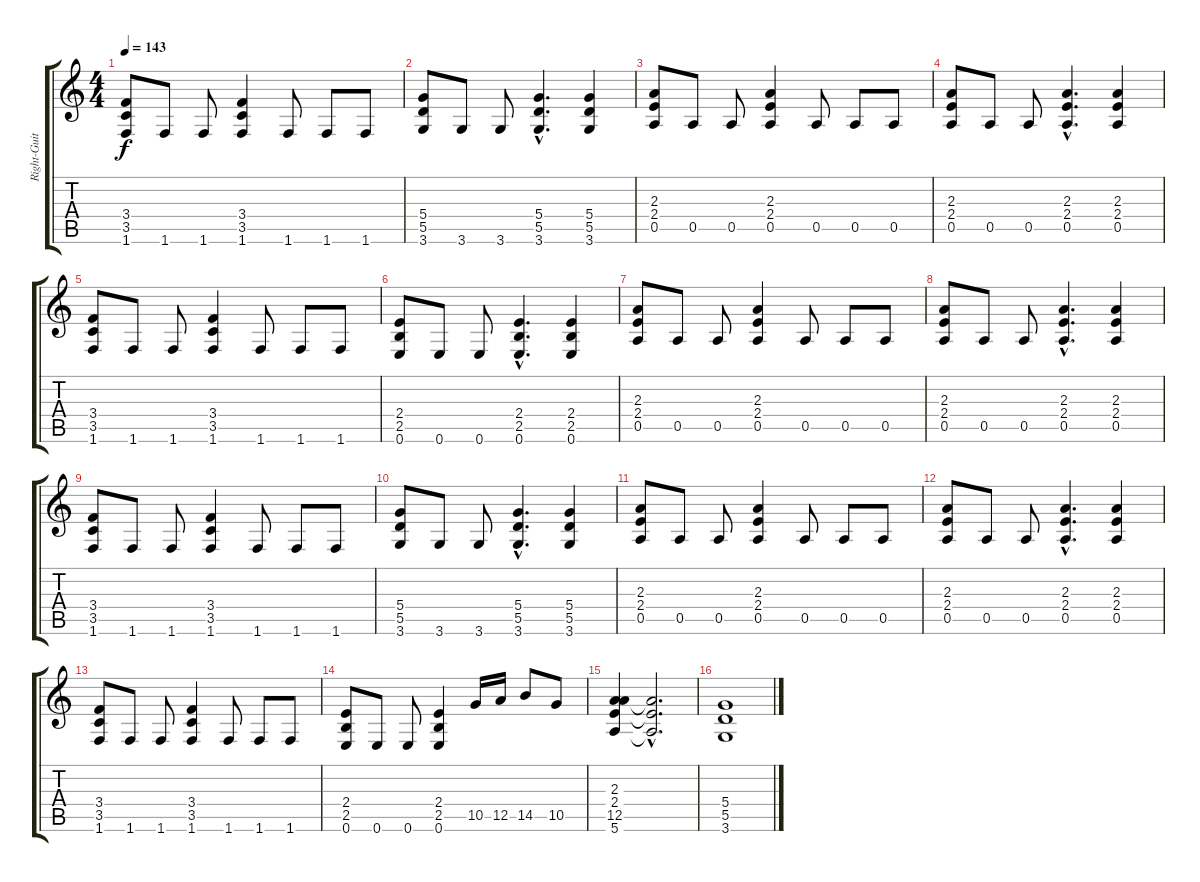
\track ("Right-Guitar" "Right-Guit") {instrument distortionguitar}
\staff {score tabs}
\tuning (E4 B3 G3 D3 A2 E2) {hide}
\ts (4 4)
\tempo 143
\clef g2
\ks c
(3.4 3.5 1.6).8{dy f} 1.6.8 1.6.8 (3.4 3.5 1.6).4 1.6.8 1.6.8 1.6.8 |
(5.4 5.5 3.6).8 3.6.8 3.6.8 (5.4{hac} 5.5{hac} 3.6{hac}).4{d} (5.4 5.5 3.6).4 |
(2.3 2.4 0.5).8 0.5.8 0.5.8 (2.3 2.4 0.5).4 0.5.8 0.5.8 0.5.8 |
(2.3 2.4 0.5).8 0.5.8 0.5.8 (2.3{hac} 2.4{hac} 0.5{hac}).4{d} (2.3 2.4 0.5).4 |
(3.4 3.5 1.6).8 1.6.8 1.6.8 (3.4 3.5 1.6).4 1.6.8 1.6.8 1.6.8 |
(2.4 2.5 0.6).8 0.6.8 0.6.8 (2.4{hac} 2.5{hac} 0.6{hac}).4{d} (2.4 2.5 0.6).4 |
(2.3 2.4 0.5).8 0.5.8 0.5.8 (2.3 2.4 0.5).4 0.5.8 0.5.8 0.5.8 |
(2.3 2.4 0.5).8 0.5.8 0.5.8 (2.3{hac} 2.4{hac} 0.5{hac}).4{d} (2.3 2.4 0.5).4 |
(3.4 3.5 1.6).8 1.6.8 1.6.8 (3.4 3.5 1.6).4 1.6.8 1.6.8 1.6.8 |
(5.4 5.5 3.6).8 3.6.8 3.6.8 (5.4{hac} 5.5{hac} 3.6{hac}).4{d} (5.4 5.5 3.6).4 |
(2.3 2.4 0.5).8 0.5.8 0.5.8 (2.3 2.4 0.5).4 0.5.8 0.5.8 0.5.8 |
(2.3 2.4 0.5).8 0.5.8 0.5.8 (2.3{hac} 2.4{hac} 0.5{hac}).4{d} (2.3 2.4 0.5).4 |
(3.4 3.5 1.6).8 1.6.8 1.6.8 (3.4 3.5 1.6).4 1.6.8 1.6.8 1.6.8 |
(2.4 2.5 0.6).8 0.6.8 0.6.8 (2.4 2.5 0.6).4 10.5.16 12.5.16 14.5.8 10.5.8 |
(2.3 2.4 12.5 5.6).4 (2.3{hac t} 2.4{hac t} 5.6{hac t}).2{d} |
(5.4 5.5 3.6).1
